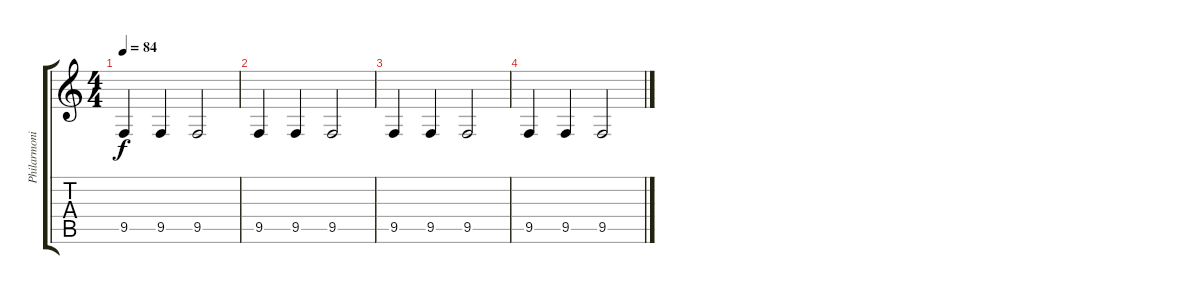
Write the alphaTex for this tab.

\track ("Philarmonic on Budvar" "Philarmoni") {instrument pizzicatostrings}
\staff {score tabs}
\tuning (Eb4 Bb3 Gb3 Db3 Ab2 Eb2) {hide}
\ts (4 4)
\tempo 84
\clef g2
\ks c
9.5.4{dy f} 9.5.4 9.5.2 |
9.5.4 9.5.4 9.5.2 |
9.5.4 9.5.4 9.5.2 |
9.5.4 9.5.4 9.5.2
